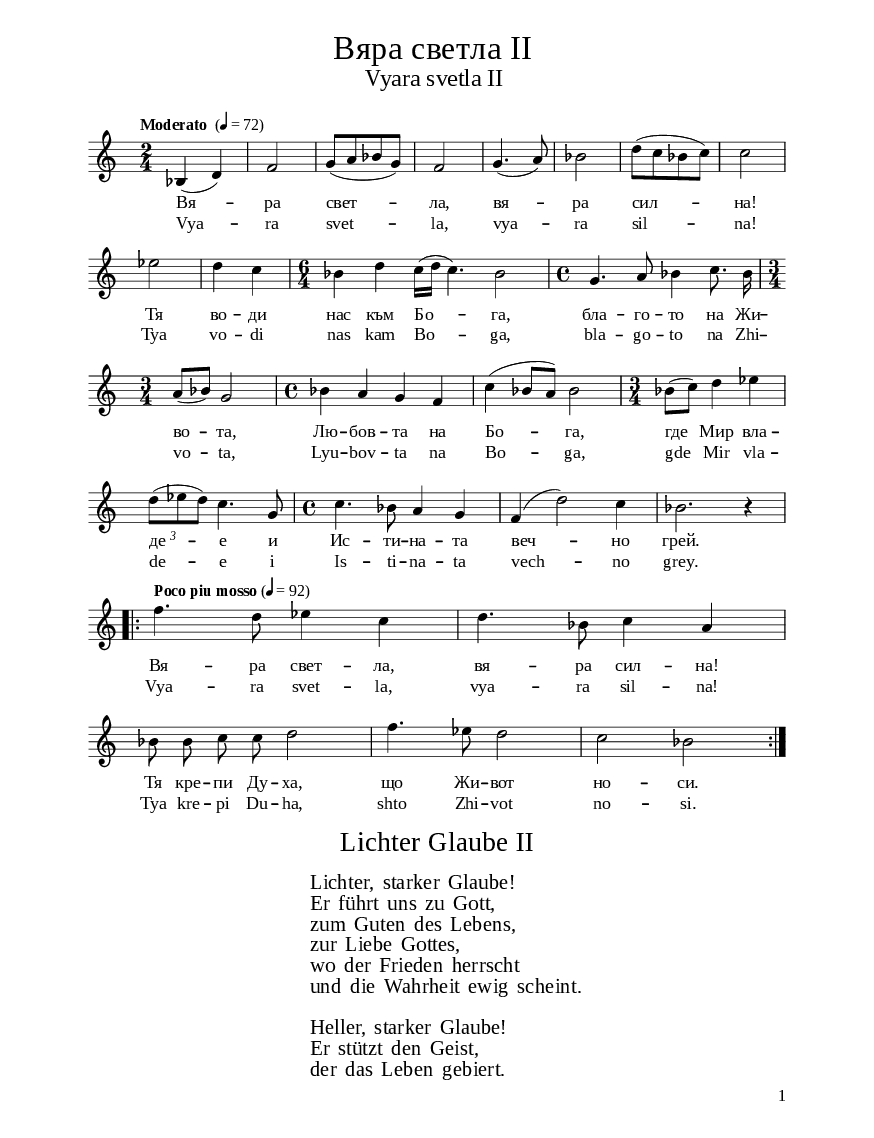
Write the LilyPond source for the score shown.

\version "2.24.0"

% include paper part and global functions
\include "include/globals.ily"

\bookpart {
  \include "include/bookpart-paper.ily"
  \score {
    \include "include/score-layout.ily"

    \new Voice \absolute {
      \clef treble
      \key c \major
      \time 2/4
      \tempoFunc "Moderato " 4 "72"
      \autoBeamOff
      bes4 (  d'4 )  f'2 | % 2
      g'8 ( [  a'8  bes'8  g'8 ) ]  f'2
      | % 3
      g'4. (  a'8 )  bes'2 | % 4
      d''8 ( [  c''8  bes'8  c''8 ) ]
      c''2 \break | % 5
      es''2  d''4  c''4 | % 6
      \time 6/4  | % 6
      bes'4  d''4  c''16 ( [  d''16 ]
      c''4. )  bes'2 | % 7
      \time 4/4  | % 7
      g'4.  a'8  bes'4  c''8.
      bes'16 \break | % 8
      \time 3/4  | % 8
      a'8 ( [  bes'8 ) ]  g'2 | % 9
      \time 4/4  | % 9
      bes'4  a'4  g'4  f'4 |
      c''4 (  bes'8 [  a'8 ) ]  bes'2 | % 11
      \time 3/4  | % 11
      bes'8 ( [  c''8 ])   d''4  es''4
      \break | % 12
      \times 2/3  {
        d''8 ( [  es''8  d''8 ) ]
      }
      c''4.  g'8 | % 13
      \time 4/4  | % 13
      c''4.  bes'8  a'4  g'4 | % 14
      f'4 (  d''2 )  c''4 | % 15
      bes'2. r4 \break
      \repeat volta 2 {
        | % 16
        \tempoFunc "Poco piu mosso" 4 "92"

        f''4.  d''8  es''4  c''4 | % 17
        d''4.  bes'8  c''4  a'4 \break | % 18
        bes'8  bes'8  c''8  c''8
        d''2 | % 19
        f''4.  es''8  d''2 |
        c''2  bes'2
      }
    }

    \addlyrics {
      Вя -- ра свет --   ла,
      вя -- ра сил --   на!
      Тя во -- ди нас към Бо --
      га, бла -- го -- то на Жи -- во
      -- та, Лю -- бов -- та на Бо --
      га, где  Мир вла -- де --
      е и Ис -- ти -- на -- та веч
      -- но грей. Вя -- ра свет -- ла,
      вя -- ра сил -- на! Тя кре -- пи
      Ду -- ха, що Жи -- вот но -- си.}
      \addlyrics {
        Vya -- ra svet --   la,
        vya -- ra sil --   na!
        Tya vo -- di nas kam Bo --
        ga, bla -- go -- to na Zhi -- vo
        -- ta, Lyu -- bov -- ta na Bo --
        ga, gde  Mir vla -- de --
        e i Is -- ti -- na -- ta vech
        -- no grey. Vya -- ra svet -- la,
        vya -- ra sil -- na! Tya kre -- pi
        Du -- ha, shto Zhi -- vot no -- si.}

        \header {
          title = \titleFunc "Вяра светла II " "Vyara svetla II "
        }

        \midi{}

      } % score

    

      % include foreign translation(s) of the song
      \version "2.24.0"

\markup \fill-line { \fontsize #deTitleFontSize "Lichter Glaube II" }
\markup \null
\markup \null
\markup \fontsize #deCoupletFontSize {
  \hspace #20
  \override #`(baseline-skip . ,deCoupletBaselineSkip)

  \column {

\line { " "Lichter, starker Glaube!}

\line { " "Er führt uns zu Gott, }

\line { " "zum Guten des Lebens,}

\line { " "zur Liebe Gottes,}

\line { " "wo der Frieden herrscht }

\line { " "und die Wahrheit ewig scheint.}
\line { " " }

\line { " "Heller, starker Glaube!}

\line { " "Er stützt den Geist, }

\line { " "der das Leben gebiert.}

  }
}


    } % bookpart

    % Più mosso
    %
